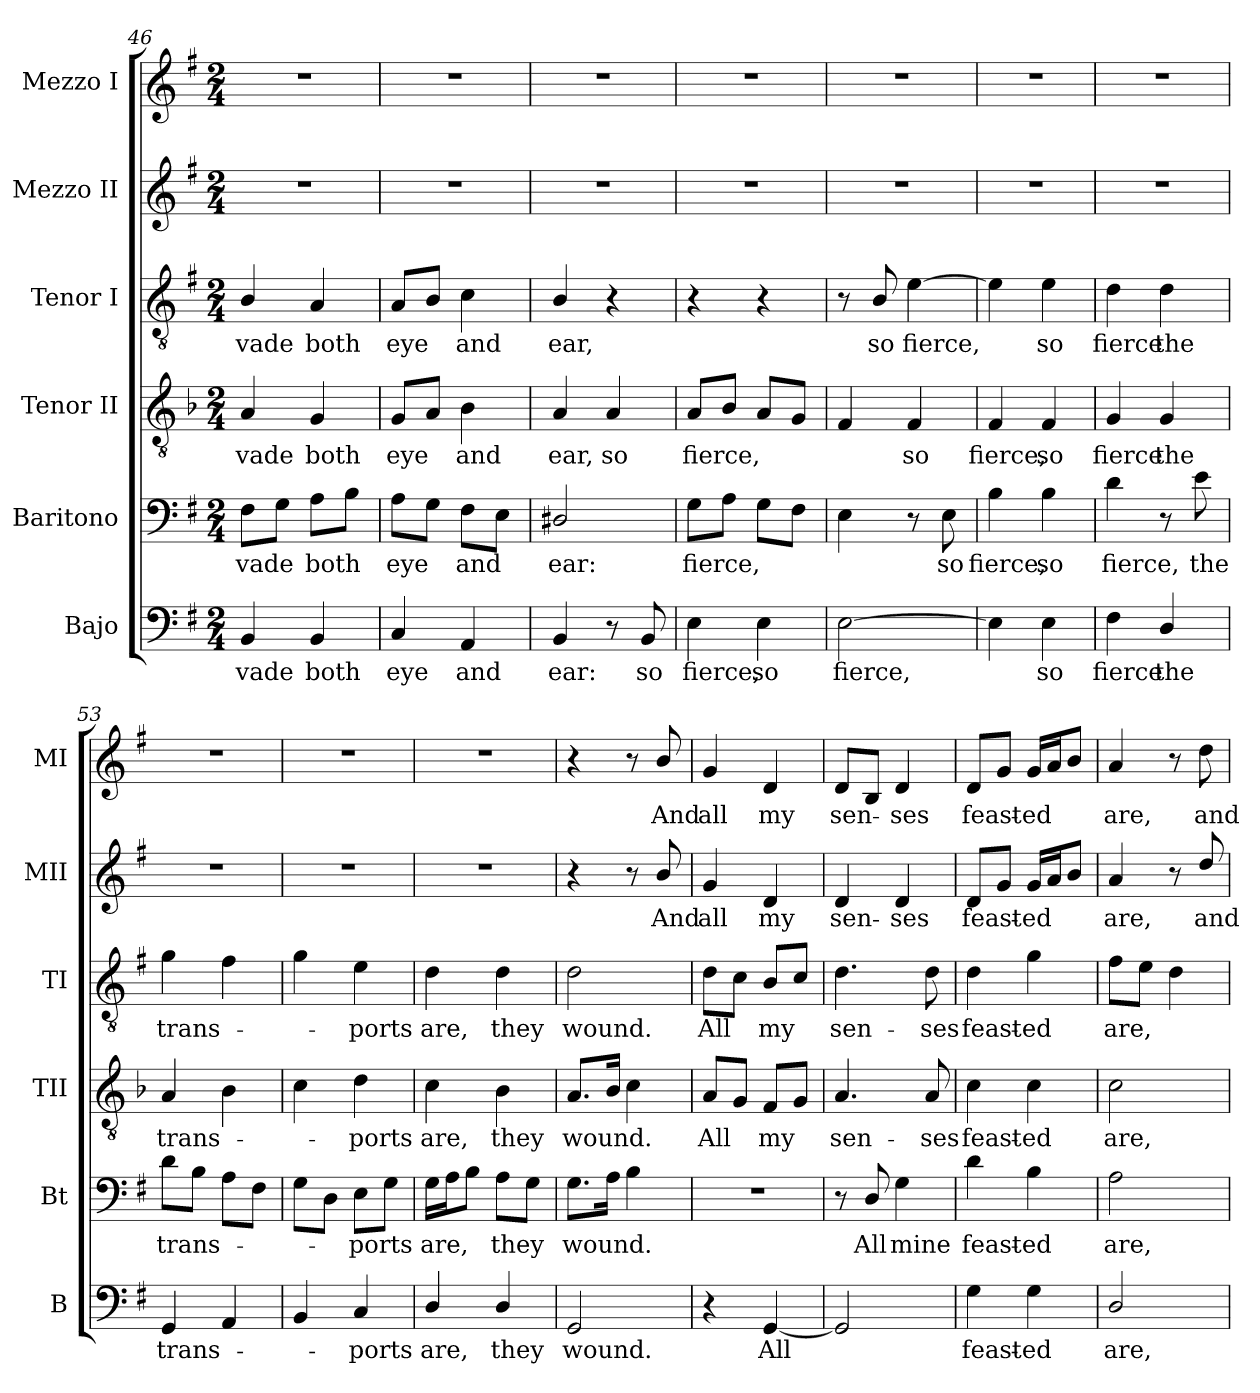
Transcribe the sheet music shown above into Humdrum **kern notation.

**kern	**text	**kern	**text	**kern	**text	**kern	**text	**kern	**text	**kern	**text
*part6	*part6	*part5	*part5	*part4	*part4	*part3	*part3	*part2	*part2	*part1	*part1
*staff6	*staff6	*staff5	*staff5	*staff4	*staff4	*staff3	*staff3	*staff2	*staff2	*staff1	*staff1
*I"Bajo	*	*I"Baritono	*	*I"Tenor II	*	*I"Tenor I	*	*I"Mezzo II	*	*I"Mezzo I	*
*I'B	*	*I'Bt	*	*I'TII	*	*I'TI	*	*I'MII	*	*I'MI	*
*clefF4	*	*clefF4	*	*clefGv2	*	*clefGv2	*	*clefG2	*	*clefG2	*
*ITrd1c2	*	*ITrd1c2	*	*	*	*ITrd1c2	*	*ITrd1c2	*	*ITrd1c2	*
*k[b-]	*	*k[b-]	*	*k[b-]	*	*k[b-]	*	*k[b-]	*	*k[b-]	*
*M2/4	*	*M2/4	*	*M2/4	*	*M2/4	*	*M2/4	*	*M2/4	*
=46	=46	=46	=46	=46	=46	=46	=46	=46	=46	=46	=46
!	!LO:LY:b	!	!LO:LY:b	!	!LO:LY:b	!	!LO:LY:b	!	!	!	!
4AA/	-vade	8E\L	-vade	4A/	-vade	4A/	-vade	2r	.	2r	.
.	.	8F\J	.	.	.	.	.	.	.	.	.
!	!LO:LY:b	!	!LO:LY:b	!	!LO:LY:b	!	!LO:LY:b	!	!	!	!
4AA/	both	8G\L	both	4G/	both	4G/	both	.	.	.	.
.	.	8A\J	.	.	.	.	.	.	.	.	.
=47	=47	=47	=47	=47	=47	=47	=47	=47	=47	=47	=47
!	!LO:LY:b	!	!LO:LY:b	!	!LO:LY:b	!	!LO:LY:b	!	!	!	!
4BB-/	eye	8G\L	eye	8G/L	eye	8G/L	eye	2r	.	2r	.
.	.	8F\J	.	8A/J	.	8A/J	.	.	.	.	.
!	!LO:LY:b	!	!LO:LY:b	!	!LO:LY:b	!	!LO:LY:b	!	!	!	!
4GG/	and	8E\L	and	4B-\	and	4B-\	and	.	.	.	.
.	.	8D\J	.	.	.	.	.	.	.	.	.
=48	=48	=48	=48	=48	=48	=48	=48	=48	=48	=48	=48
!	!LO:LY:b	!	!LO:LY:b	!	!LO:LY:b	!	!LO:LY:b	!	!	!	!
4AA/	ear:	2C#X/	ear:	4A/	ear,	4A/	ear,	2r	.	2r	.
!	!	!	!	!	!LO:LY:b	!	!	!	!	!	!
8r	.	.	.	4A/	so	4r	.	.	.	.	.
!	!LO:LY:b	!	!	!	!	!	!	!	!	!	!
8AA/	so	.	.	.	.	.	.	.	.	.	.
=49	=49	=49	=49	=49	=49	=49	=49	=49	=49	=49	=49
!	!LO:LY:b	!	!LO:LY:b	!	!LO:LY:b	!	!	!	!	!	!
4D\	fierce,	8F\L	fierce,	8A/L	fierce,	4r	.	2r	.	2r	.
.	.	8G\J	.	8B-/J	.	.	.	.	.	.	.
!	!LO:LY:b	!	!	!	!	!	!	!	!	!	!
4D\	so	8F\L	.	8A/L	.	4r	.	.	.	.	.
.	.	8E\J	.	8G/J	.	.	.	.	.	.	.
=50	=50	=50	=50	=50	=50	=50	=50	=50	=50	=50	=50
!	!LO:LY:b	!	!	!	!	!	!	!	!	!	!
[2D\	fierce,	4D\	.	4F/	.	8r	.	2r	.	2r	.
!	!	!	!	!	!	!	!LO:LY:b	!	!	!	!
.	.	.	.	.	.	8A/	so	.	.	.	.
!	!	!	!	!	!LO:LY:b	!	!LO:LY:b	!	!	!	!
.	.	8r	.	4F/	so	[4d\	fierce,	.	.	.	.
!	!	!	!LO:LY:b	!	!	!	!	!	!	!	!
.	.	8D\	so	.	.	.	.	.	.	.	.
=51	=51	=51	=51	=51	=51	=51	=51	=51	=51	=51	=51
!	!	!	!LO:LY:b	!	!LO:LY:b	!	!	!	!	!	!
4D\]	.	4A\	fierce,	4F/	fierce,	4d\]	.	2r	.	2r	.
!	!LO:LY:b	!	!LO:LY:b	!	!LO:LY:b	!	!LO:LY:b	!	!	!	!
4D\	so	4A\	so	4F/	so	4d\	so	.	.	.	.
=52	=52	=52	=52	=52	=52	=52	=52	=52	=52	=52	=52
!	!LO:LY:b	!	!LO:LY:b	!	!LO:LY:b	!	!LO:LY:b	!	!	!	!
4E\	fierce	4c\	fierce,	4G/	fierce	4c\	fierce	2r	.	2r	.
!	!LO:LY:b	!	!	!	!LO:LY:b	!	!LO:LY:b	!	!	!	!
4C/	the	8r	.	4G/	the	4c\	the	.	.	.	.
!	!	!	!LO:LY:b	!	!	!	!	!	!	!	!
.	.	8d\	the	.	.	.	.	.	.	.	.
=53	=53	=53	=53	=53	=53	=53	=53	=53	=53	=53	=53
!	!LO:LY:b	!	!LO:LY:b	!	!LO:LY:b	!	!LO:LY:b	!	!	!	!
4FF/	trans-	8c\L	trans-	4A/	trans-	4f\	trans-	2r	.	2r	.
.	.	8A\J	.	.	.	.	.	.	.	.	.
4GG/	.	8G\L	.	4B-\	.	4e\	.	.	.	.	.
.	.	8E\J	.	.	.	.	.	.	.	.	.
!!LO:LB:g=z
=54	=54	=54	=54	=54	=54	=54	=54	=54	=54	=54	=54
4AA/	.	8F\L	.	4c\	.	4f\	.	2r	.	2r	.
.	.	8C\J	.	.	.	.	.	.	.	.	.
!	!LO:LY:b	!	!LO:LY:b	!	!LO:LY:b	!	!LO:LY:b	!	!	!	!
4BB-/	-ports	8D\L	-ports	4d\	-ports	4d\	-ports	.	.	.	.
.	.	8F\J	.	.	.	.	.	.	.	.	.
=55	=55	=55	=55	=55	=55	=55	=55	=55	=55	=55	=55
!	!LO:LY:b	!	!LO:LY:b	!	!LO:LY:b	!	!LO:LY:b	!	!	!	!
4C/	are,	16F\LL	are,	4c\	are,	4c\	are,	2r	.	2r	.
.	.	16G\J	.	.	.	.	.	.	.	.	.
.	.	8A\J	.	.	.	.	.	.	.	.	.
!	!LO:LY:b	!	!LO:LY:b	!	!LO:LY:b	!	!LO:LY:b	!	!	!	!
4C/	they	8G\L	they	4B-\	they	4c\	they	.	.	.	.
.	.	8F\J	.	.	.	.	.	.	.	.	.
=56	=56	=56	=56	=56	=56	=56	=56	=56	=56	=56	=56
!	!LO:LY:b	!	!LO:LY:b	!	!LO:LY:b	!	!LO:LY:b	!	!	!	!
2FF/	wound.	8.F\L	wound.	8.A/L	wound.	2c\	wound.	4r	.	4r	.
.	.	16G\Jk	.	16B-/Jk	.	.	.	.	.	.	.
.	.	4A\	.	4c\	.	.	.	8r	.	8r	.
!	!	!	!	!	!	!	!	!	!LO:LY:b	!	!LO:LY:b
.	.	.	.	.	.	.	.	8a/	And	8a/	And
=57	=57	=57	=57	=57	=57	=57	=57	=57	=57	=57	=57
!	!	!	!	!	!LO:LY:b	!	!LO:LY:b	!	!LO:LY:b	!	!LO:LY:b
4r	.	2r	.	8A/L	All	8c\L	All	4f/	all	4f/	all
.	.	.	.	8G/J	.	8B-\J	.	.	.	.	.
!	!LO:LY:b	!	!	!	!LO:LY:b	!	!LO:LY:b	!	!LO:LY:b	!	!LO:LY:b
[4FF/	All	.	.	8F/L	my	8A/L	my	4c/	my	4c/	my
.	.	.	.	8G/J	.	8B-/J	.	.	.	.	.
=58	=58	=58	=58	=58	=58	=58	=58	=58	=58	=58	=58
!	!	!	!	!	!LO:LY:b	!	!LO:LY:b	!	!LO:LY:b	!	!LO:LY:b
2FF/]	.	8r	.	4.A/	sen-	4.c\	sen-	4c/	sen-	8c/L	sen-
!	!	!	!LO:LY:b	!	!	!	!	!	!	!	!
.	.	8C/	All	.	.	.	.	.	.	8A/J	.
!	!	!	!LO:LY:b	!	!	!	!	!	!LO:LY:b	!	!LO:LY:b
.	.	4F\	mine	.	.	.	.	4c/	-ses	4c/	-ses
!	!	!	!	!	!LO:LY:b	!	!LO:LY:b	!	!	!	!
.	.	.	.	8A/	-ses	8c\	-ses	.	.	.	.
=59	=59	=59	=59	=59	=59	=59	=59	=59	=59	=59	=59
!	!LO:LY:b	!	!LO:LY:b	!	!LO:LY:b	!	!LO:LY:b	!	!LO:LY:b	!	!LO:LY:b
4F\	feast-	4c\	feast-	4c\	feast-	4c\	feast-	8c/L	feast-	8c/L	feast-
.	.	.	.	.	.	.	.	8f/J	.	8f/J	.
!	!LO:LY:b	!	!LO:LY:b	!	!LO:LY:b	!	!LO:LY:b	!	!LO:LY:b	!	!LO:LY:b
4F\	-ed	4A\	-ed	4c\	-ed	4f\	-ed	16f/LL	-ed	16f/LL	-ed
.	.	.	.	.	.	.	.	16g/J	.	16g/J	.
.	.	.	.	.	.	.	.	8a/J	.	8a/J	.
=60	=60	=60	=60	=60	=60	=60	=60	=60	=60	=60	=60
!	!LO:LY:b	!	!LO:LY:b	!	!LO:LY:b	!	!LO:LY:b	!	!LO:LY:b	!	!LO:LY:b
2C/	are,	2G\	are,	2c\	are,	8e\L	are,	4g/	are,	4g/	are,
.	.	.	.	.	.	8d\J	.	.	.	.	.
.	.	.	.	.	.	4c\	.	8r	.	8r	.
!	!	!	!	!	!	!	!	!	!LO:LY:b	!	!LO:LY:b
.	.	.	.	.	.	.	.	8cc/	and	8cc\	and
=	=	=	=	=	=	=	=	=	=	=	=
*-	*-	*-	*-	*-	*-	*-	*-	*-	*-	*-	*-
